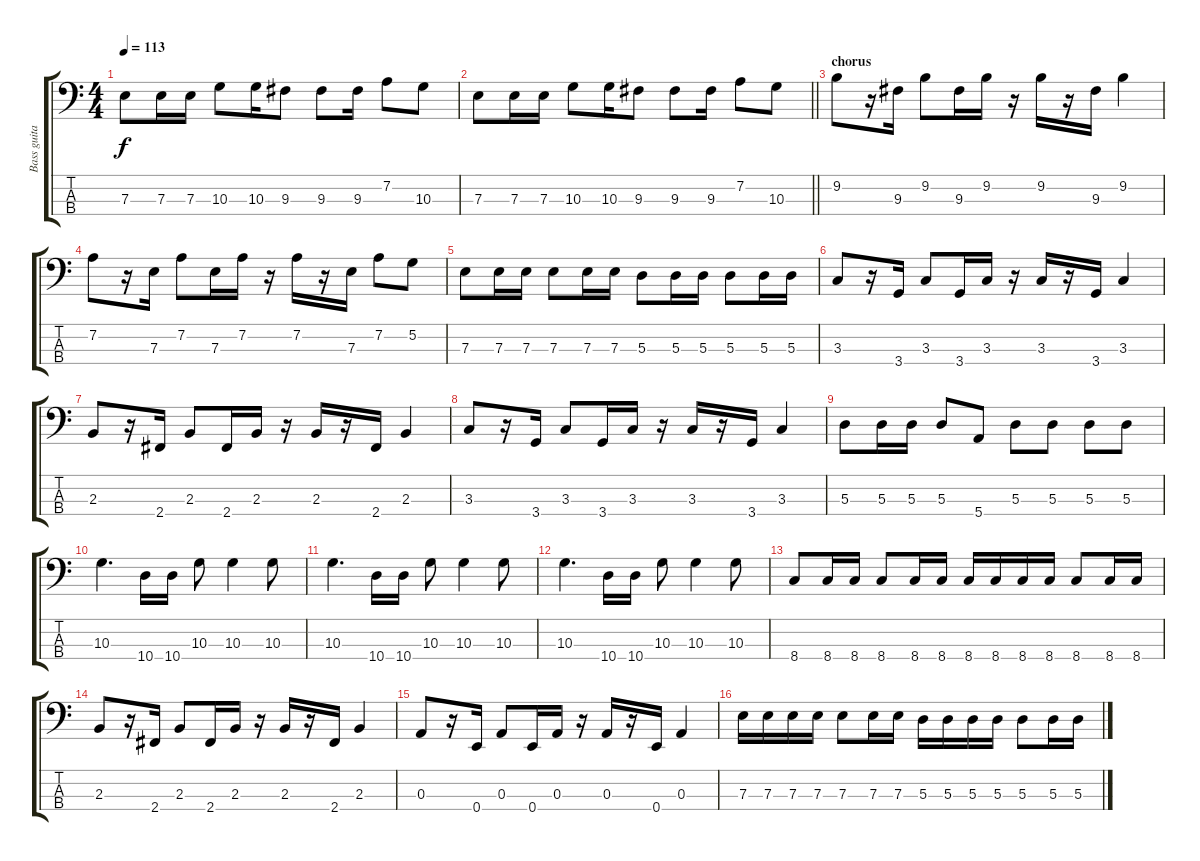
\track ("Bass guitar" "Bass guita") {instrument electricbassfinger}
\staff {score tabs}
\tuning (G2 D2 A1 E1) {hide}
\ts (4 4)
\tempo 113
\clef f4
\ks c
7.3.8{dy f} 7.3.16 7.3.16 10.3.8 10.3.16 9.3.8 9.3.8 9.3.16 7.2.8 10.3.8 |
\barLineRight lightlight
7.3.8 7.3.16 7.3.16 10.3.8 10.3.16 9.3.8 9.3.8 9.3.16 7.2.8 10.3.8 |
\section ("" "chorus")
9.2.8 r.16 9.3.16 9.2.8 9.3.16 9.2.16 r.16 9.2.16 r.16 9.3.16 9.2.4 |
7.2.8 r.16 7.3.16 7.2.8 7.3.16 7.2.16 r.16 7.2.16 r.16 7.3.16 7.2.8 5.2.8 |
7.3.8 7.3.16 7.3.16 7.3.8 7.3.16 7.3.16 5.3.8 5.3.16 5.3.16 5.3.8 5.3.16 5.3.16 |
3.3.8 r.16 3.4.16 3.3.8 3.4.16 3.3.16 r.16 3.3.16 r.16 3.4.16 3.3.4 |
2.3.8 r.16 2.4.16 2.3.8 2.4.16 2.3.16 r.16 2.3.16 r.16 2.4.16 2.3.4 |
3.3.8 r.16 3.4.16 3.3.8 3.4.16 3.3.16 r.16 3.3.16 r.16 3.4.16 3.3.4 |
5.3.8 5.3.16 5.3.16 5.3.8 5.4.8 5.3.8 5.3.8 5.3.8 5.3.8 |
10.3.4{d} 10.4.16 10.4.16 10.3.8 10.3.4 10.3.8 |
10.3.4{d} 10.4.16 10.4.16 10.3.8 10.3.4 10.3.8 |
10.3.4{d} 10.4.16 10.4.16 10.3.8 10.3.4 10.3.8 |
8.4.8 8.4.16 8.4.16 8.4.8 8.4.16 8.4.16 8.4.16 8.4.16 8.4.16 8.4.16 8.4.8 8.4.16 8.4.16 |
2.3.8 r.16 2.4.16 2.3.8 2.4.16 2.3.16 r.16 2.3.16 r.16 2.4.16 2.3.4 |
0.3.8 r.16 0.4.16 0.3.8 0.4.16 0.3.16 r.16 0.3.16 r.16 0.4.16 0.3.4 |
7.3.16 7.3.16 7.3.16 7.3.16 7.3.8 7.3.16 7.3.16 5.3.16 5.3.16 5.3.16 5.3.16 5.3.8 5.3.16 5.3.16
